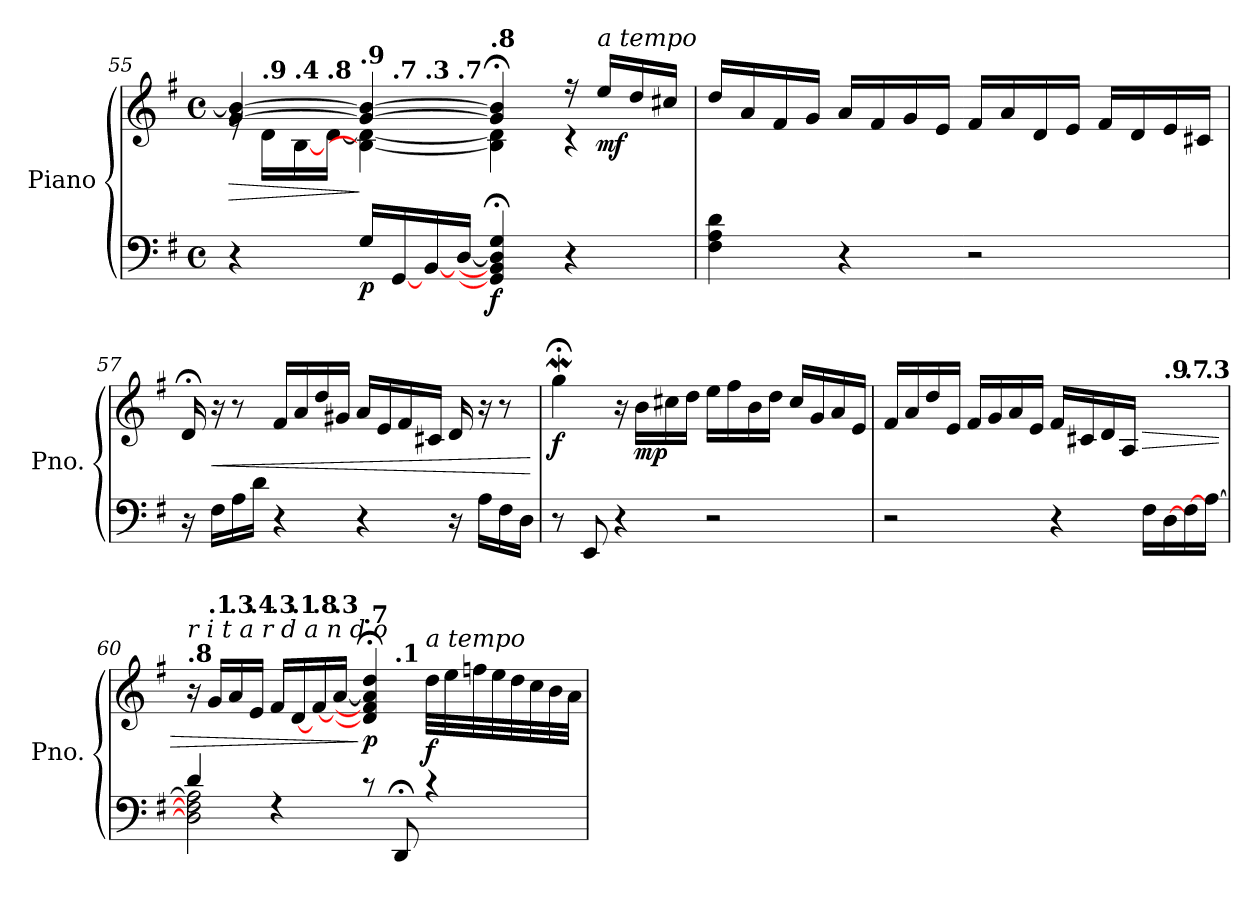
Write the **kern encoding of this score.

**kern	**kern	**dynam
*part1	*part1	*part1
*staff2	*staff1	*staff1/2
*I"Piano	*	*
*I'Pno.	*	*
!!LO:LB:g=z
*clefF4	*clefG2	*
*k[f#]	*k[f#]	*
*M4/4	*M4/4	*
*met(c)	*met(c)	*
*MM68	*MM68	*
=55	=55	=55
!	!LO:TX:a:i:t=r i t a r d a n d o	!
!	!	!LO:HP:b
*	*^	*
*	*	*^	*
*	*	*	*^	*
*	*	*	*	*^	*
4r	[4g/ 4b/_	16rg	4ryy	4.ryy	4..ryy	>
*	*MM67	*	*	*	*	*
!	!	!LO:TX:a:B:t=.9	!	!	!	!
.	.	16d<\LL	.	.	.	.
*	*MM67	*	*	*	*	*
!	!	!LO:TX:a:B:t=.4	!	!	!	!
.	.	[16B<\	.	.	.	.
*	*MM66	*	*	*	*	*
!	!	!LO:TX:a:B:t=.8	!	!	!	!
.	.	[16d\JJ	.	.	.	.
*	*MM65	*	*	*	*	*
!	!LO:TX:a:B:t=.9	!	!	!	!	!
!	!	!	!	!	!	!LO:DY:n=1:b=2
16G/LL	4g/_ 4b/_	4B\_ 4d\_	16ryy	.	.	] p
*	*MM64	*	*	*	*	*
!	!	!	!LO:TX:a:B:t=.7	!	!	!
[16GG</	.	.	2ryy	.	.	.
*	*MM63	*	*	*	*	*
!	!	!	!	!LO:TX:a:B:t=.3	!	!
[16BB</	.	.	.	2ryy	.	.
*	*MM61	*	*	*	*	*
!	!	!	!	!	!LO:TX:a:B:t=.7	!
[16D</JJ	.	.	.	.	2ryy	.
*	*MM59	*	*	*	*	*
!	!LO:TX:a:B:t=.8	!	!	!	!	!
!	!	!	!	!	!	!LO:DY:n=2:b=2
4GG/];< 4BB/];< 4D/];< 4G/;<	4g/];< 4b/];<	4B\] 4d\]	.	.	.	f
4r	16r	4r	.	.	.	.
*	*MM68	*	*	*	*	*
!	!LO:TX:a:i:t=a tempo	!	!	!	!	!
!	!	!	!	!	!	!LO:DY:n=3:b
.	16ee/LL	.	8.ryy	.	.	mf
.	16dd/	.	.	8ryy	.	.
.	16cc#X/JJ	.	.	.	16ryy	.
*	*v	*v	*v	*v	*v	*
=56	=56	=56
4F#\ 4A\ 4d\	16dd/LL	.
.	16a/	.
.	16f#/	.
.	16g/JJ	.
4r	16a/LL	.
.	16f#/	.
.	16g/	.
.	16e/JJ	.
2r	16f#/LL	.
.	16a/	.
.	16d/	.
.	16e/JJ	.
.	16f#/LL	.
.	16d/	.
.	16e/	.
.	16c#X/JJ	.
=57	=57	=57
16r	16d;</	.
!	!	!LO:HP:b
16F#<\LL	16r	<
16A<\	8r	.
16d<\JJ	.	.
4r	16f#/LL	.
.	16a/	.
.	16dd/	.
.	16g#X/JJ	.
4r	16a/LL	.
.	16e/	.
.	16f#/	.
.	16c#X/JJ	.
16r	16d/	.
16A<\LL	16r	.
16F#<\	8r	.
16D<\JJ	.	.
.	.	[
!!LO:PB:g=z
=58	=58	=58
!	!	!LO:DY:b
8r	4gg;<w\	f
8EE</	.	.
4r	16r	.
!	!	!LO:DY:b
.	16b\LL	mp
.	16cc#X\	.
.	16dd\JJ	.
2r	16ee\LL	.
.	16ff#\	.
.	16b\	.
.	16dd\JJ	.
.	16cc#/LL	.
.	16g/	.
.	16a/	.
.	16e/JJ	.
=59	=59	=59
*	*^	*
*	*	*^	*
*	*	*	*^	*
2r	16f#/LL	2ryy	2..ryy	2...ryy	.
.	16a/	.	.	.	.
.	16dd/	.	.	.	.
.	16e/JJ	.	.	.	.
.	16f#/LL	.	.	.	.
.	16g/	.	.	.	.
.	16a/	.	.	.	.
.	16e/JJ	.	.	.	.
4r	16f#/LL	4ryy	.	.	.
.	16c#X/	.	.	.	.
.	16d/	.	.	.	.
.	16A/JJ	.	.	.	.
*	*MM68	*	*	*	*
!	!	!	!	!	!LO:HP:b
16F#<\LL	4ryy	16ryy	.	.	>
*	*MM67	*	*	*	*
!	!	!LO:TX:a:B:t=.9	!	!	!
[16D<\	.	8.ryy	.	.	.
*	*MM67	*	*	*	*
!	!	!	!LO:TX:a:B:t=.7	!	!
[16F#\	.	.	8ryy	.	.
*	*MM67	*	*	*	*
!	!	!	!	!LO:TX:a:B:t=.3	!
[16A<\JJ	.	.	.	16ryy	.
*	*v	*v	*v	*v	*
=60	=60	=60
*	*MM66	*
*^	*^	*
*	*	*	*^	*
*	*	*	*	*^	*
!	!	!LO:TX:a:B:t=.8	!	!	!	!
!	!	!LO:TX:a:i:t=r i t a r d a n d o	!	!	!	!
*	*	*	*v	*v	*v	*
4d/	2D\] 2F#\] 2A\]	16r	2ryy	.
*	*	*MM66	*	*
!	!	!LO:TX:a:B:t=.1	!	!
.	.	16g/LL	.	.
*	*	*MM65	*	*
!	!	!LO:TX:a:B:t=.3	!	!
.	.	16a/	.	.
*	*	*MM64	*	*
!	!	!LO:TX:a:B:t=.4	!	!
.	.	16e/JJ	.	.
*	*	*MM63	*	*
!	!	!LO:TX:a:B:t=.3	!	!
4rF	.	16f#/LL	.	.
*	*	*MM62	*	*
!	!	!LO:TX:a:B:t=.1	!	!
.	.	[16d/	.	.
*	*	*MM60	*	*
!	!	!LO:TX:a:B:t=.8	!	!
.	.	[16f#/	.	.
*	*	*MM59	*	*
!	!	!LO:TX:a:B:t=.3	!	!
.	.	[16a/JJ	.	.
*	*	*MM57	*	*
!	!	!LO:TX:a:B:t=.7	!	!
!	!	!	!	!LO:DY:n=1:b
8rc	2ryy	4d/];< 4f#/];< 4a/];< 4dd/;<	8ryy	] p
*	*	*MM54	*	*
!	!	!	!LO:TX:a:B:t=.1	!
8DD;</	.	.	4.ryy	.
*	*	*MM68	*	*
!	!	!LO:TX:a:i:t=a tempo	!	!
!	!	!	!	!LO:DY:n=2:b
4rc	.	32dd\LLL	.	f
.	.	32ee\	.	.
.	.	32ffn\	.	.
.	.	32ee\	.	.
.	.	32dd\	.	.
.	.	32cc\	.	.
.	.	32b\	.	.
.	.	32a\JJJ	.	.
*v	*v	*	*	*
*	*v	*v	*
=	=	=
*-	*-	*-
